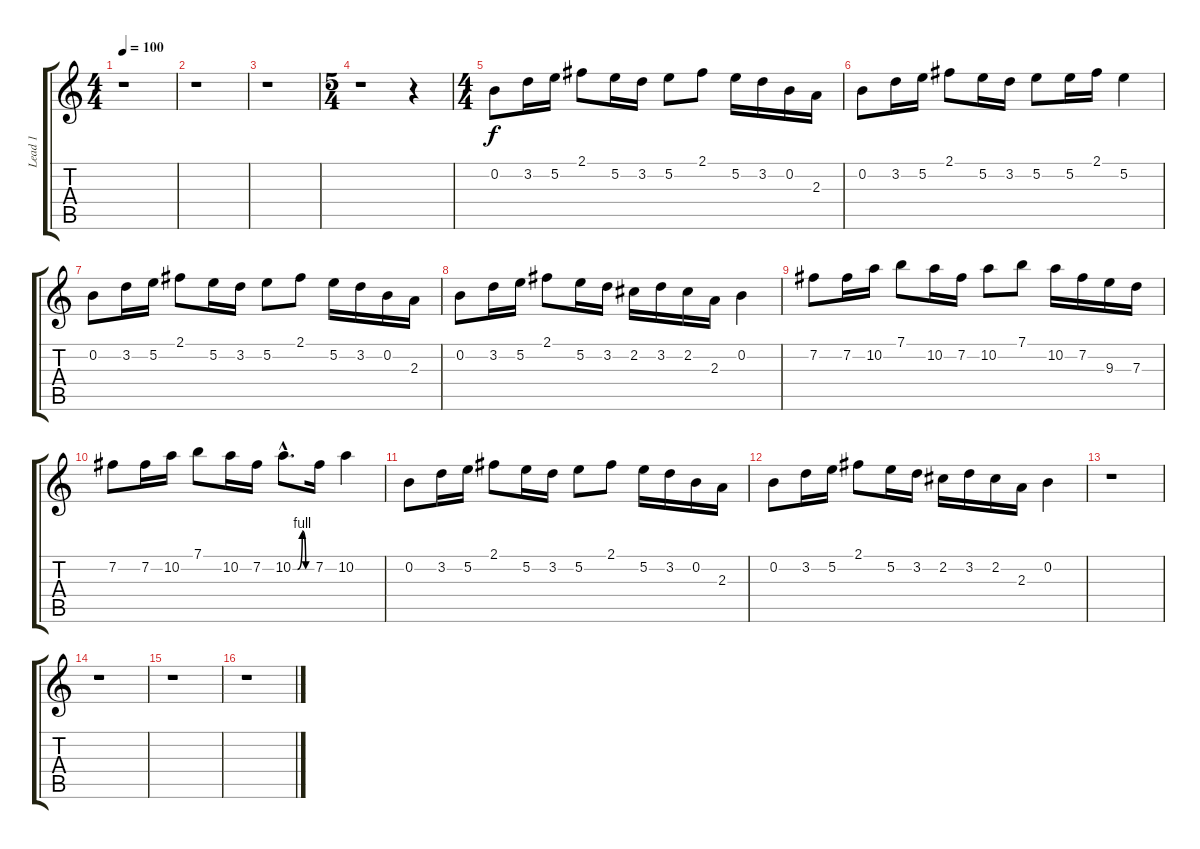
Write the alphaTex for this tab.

\track ("Lead 1" "Lead 1") {instrument overdrivenguitar}
\staff {score tabs}
\tuning (E4 B3 G3 D3 A2 E2) {hide}
\ts (4 4)
\tempo 100
\clef g2
\ks c
r.1{dy f instrument overdrivenguitar} |
r.1 |
r.1 |
\ts (5 4)
r.1 r.4 |
\ts (4 4)
\section ("" "")
0.2.8 3.2.16 5.2.16 2.1.8 5.2.16 3.2.16 5.2.8 2.1.8 5.2.16 3.2.16 0.2.16 2.3.16 |
0.2.8 3.2.16 5.2.16 2.1.8 5.2.16 3.2.16 5.2.8 5.2.16 2.1.16 5.2.4 |
0.2.8 3.2.16 5.2.16 2.1.8 5.2.16 3.2.16 5.2.8 2.1.8 5.2.16 3.2.16 0.2.16 2.3.16 |
0.2.8 3.2.16 5.2.16 2.1.8 5.2.16 3.2.16 2.2.16 3.2.16 2.2.16 2.3.16 0.2.4 |
7.2.8 7.2.16 10.2.16 7.1.8 10.2.16 7.2.16 10.2.8 7.1.8 10.2.16 7.2.16 9.3.16 7.3.16 |
7.2.8 7.2.16 10.2.16 7.1.8 10.2.16 7.2.16 10.2{be (custom 0 0 6 0 10 0 15 0 30 4 41 0 45 0 60 0) hac}.8{d} 7.2.16 10.2.4 |
0.2.8 3.2.16 5.2.16 2.1.8 5.2.16 3.2.16 5.2.8 2.1.8 5.2.16 3.2.16 0.2.16 2.3.16 |
0.2.8 3.2.16 5.2.16 2.1.8 5.2.16 3.2.16 2.2.16 3.2.16 2.2.16 2.3.16 0.2.4 |
r.1 |
r.1 |
r.1 |
r.1
